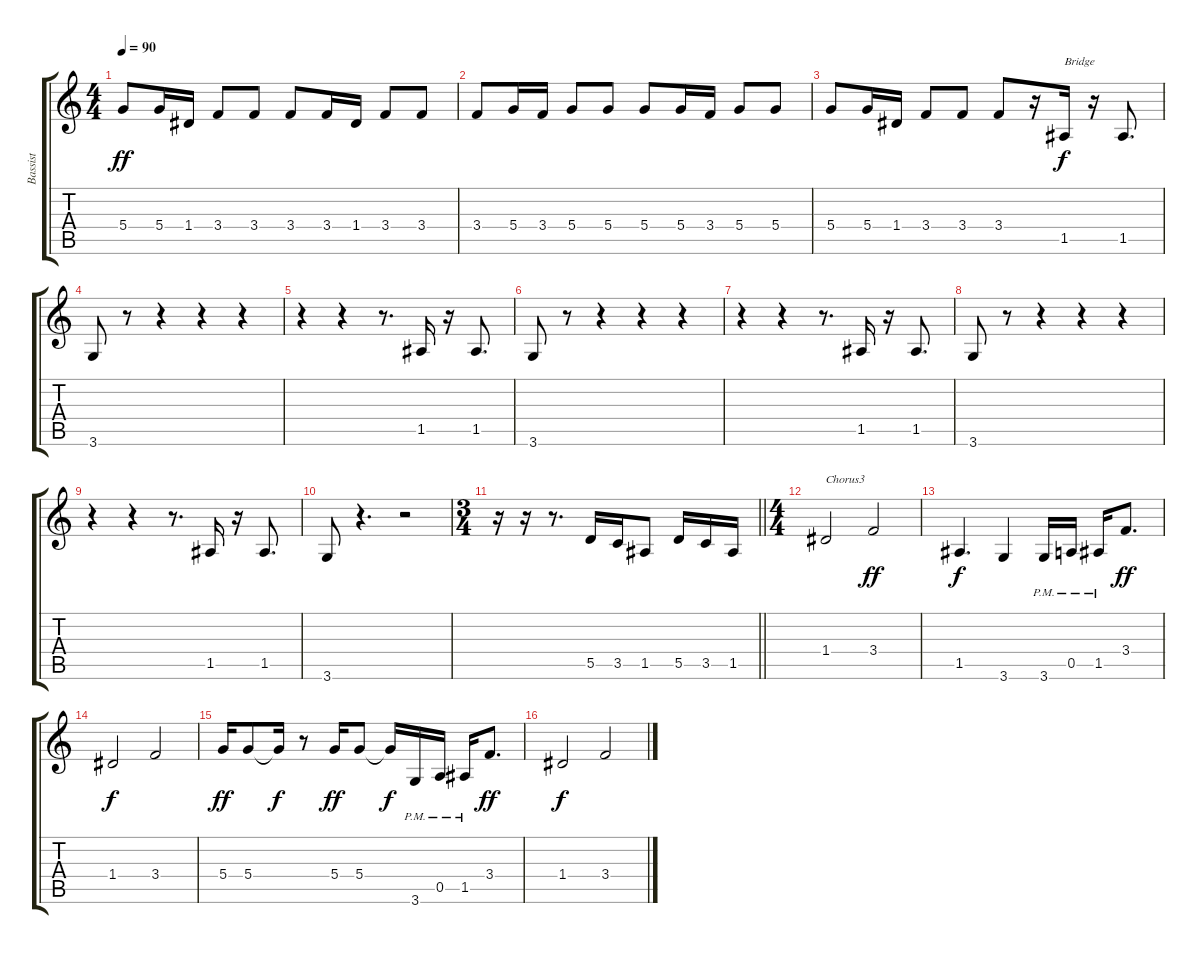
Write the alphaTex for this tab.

\track ("Bassist" "Bassist") {instrument electricbasspick}
\staff {score tabs}
\tuning (E4 B3 G3 D3 A2 E2) {hide}
\ts (4 4)
\tempo 90
\clef g2
\ks c
5.4.8{dy ff} 5.4.16 1.4.16 3.4.8 3.4.8 3.4.8 3.4.16 1.4.16 3.4.8 3.4.8 |
3.4.8 5.4.16 3.4.16 5.4.8 5.4.8 5.4.8 5.4.16 3.4.16 5.4.8 5.4.8 |
5.4.8 5.4.16 1.4.16 3.4.8 3.4.8 3.4.8 r.16 1.5.16{txt "Bridge" dy f} r.16 1.5.8{d} |
3.6.8 r.8 r.4 r.4 r.4 |
r.4 r.4 r.8{d} 1.5.16 r.16 1.5.8{d} |
3.6.8 r.8 r.4 r.4 r.4 |
r.4 r.4 r.8{d} 1.5.16 r.16 1.5.8{d} |
3.6.8 r.8 r.4 r.4 r.4 |
r.4 r.4 r.8{d} 1.5.16 r.16 1.5.8{d} |
3.6.8 r.4{d} r.2 |
\ts (3 4)
\barLineRight lightlight
r.16 r.16 r.8{d} 5.5.16 3.5.16 1.5.8 5.5.16 3.5.16 1.5.16 |
\ts (4 4)
1.4.2{txt "Chorus3"} 3.4.2{dy ff} |
1.5.4{d dy f} 3.6.4 3.6{pm}.16 0.5{pm}.16 1.5{pm}.16 3.4.8{d dy ff} |
1.4.2{dy f} 3.4.2 |
5.4.16{dy ff} 5.4.8 5.4{t}.16{dy f} r.8 5.4.16{dy ff} 5.4.8 5.4{t}.16{dy f} 3.6{pm}.16 0.5{pm}.16 1.5{pm}.16 3.4.8{d dy ff} |
1.4.2{dy f} 3.4.2
